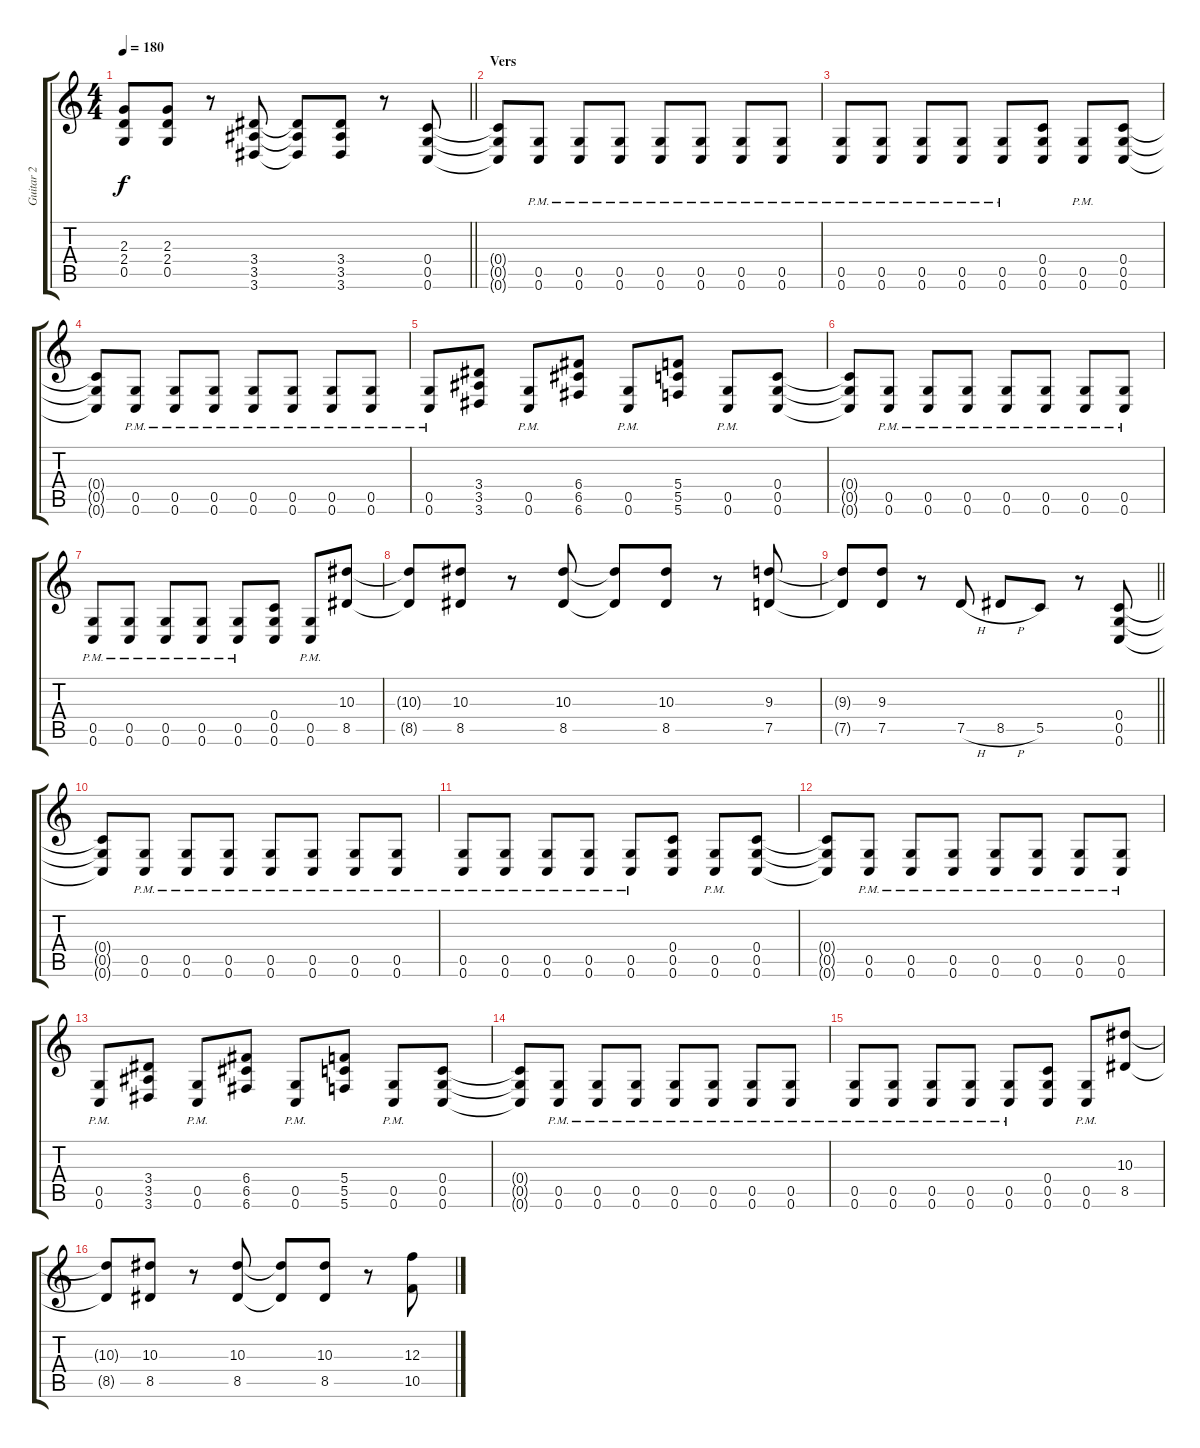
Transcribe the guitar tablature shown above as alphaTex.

\track ("Guitar 2" "Guitar 2") {instrument distortionguitar}
\staff {score tabs}
\tuning (D4 A3 F3 C3 G2 C2) {hide}
\ts (4 4)
\tempo 180
\clef g2
\barLineRight lightlight
\ks c
(2.3{t} 2.4{t} 0.5{t}).8{dy f} (2.3 2.4 0.5).8 r.8 (3.4 3.5 3.6).8 (3.4{t} 3.5{t} 3.6{t}).8 (3.4 3.5 3.6).8 r.8 (0.4 0.5 0.6).8 |
\section ("" "Vers")
(0.4{t} 0.5{t} 0.6{t}).8 (0.5{pm} 0.6{pm}).8 (0.5{pm} 0.6{pm}).8 (0.5{pm} 0.6{pm}).8 (0.5{pm} 0.6{pm}).8 (0.5{pm} 0.6{pm}).8 (0.5{pm} 0.6{pm}).8 (0.5{pm} 0.6{pm}).8 |
(0.5{pm} 0.6{pm}).8 (0.5{pm} 0.6{pm}).8 (0.5{pm} 0.6{pm}).8 (0.5{pm} 0.6{pm}).8 (0.5{pm} 0.6{pm}).8 (0.4 0.5 0.6).8 (0.5{pm} 0.6{pm}).8 (0.4 0.5 0.6).8 |
(0.4{t} 0.5{t} 0.6{t}).8 (0.5{pm} 0.6{pm}).8 (0.5{pm} 0.6{pm}).8 (0.5{pm} 0.6{pm}).8 (0.5{pm} 0.6{pm}).8 (0.5{pm} 0.6{pm}).8 (0.5{pm} 0.6{pm}).8 (0.5{pm} 0.6{pm}).8 |
(0.5{pm} 0.6{pm}).8 (3.4 3.5 3.6).8 (0.5{pm} 0.6{pm}).8 (6.4 6.5 6.6).8 (0.5{pm} 0.6{pm}).8 (5.4 5.5 5.6).8 (0.5{pm} 0.6{pm}).8 (0.4 0.5 0.6).8 |
(0.4{t} 0.5{t} 0.6{t}).8 (0.5{pm} 0.6{pm}).8 (0.5{pm} 0.6{pm}).8 (0.5{pm} 0.6{pm}).8 (0.5{pm} 0.6{pm}).8 (0.5{pm} 0.6{pm}).8 (0.5{pm} 0.6{pm}).8 (0.5{pm} 0.6{pm}).8 |
(0.5{pm} 0.6{pm}).8 (0.5{pm} 0.6{pm}).8 (0.5{pm} 0.6{pm}).8 (0.5{pm} 0.6{pm}).8 (0.5{pm} 0.6{pm}).8 (0.4 0.5 0.6).8 (0.5{pm} 0.6{pm}).8 (10.3 8.5).8 |
(10.3{t} 8.5{t}).8 (10.3 8.5).8 r.8 (10.3 8.5).8 (10.3{t} 8.5{t}).8 (10.3 8.5).8 r.8 (9.3 7.5).8 |
\barLineRight lightlight
(9.3{t} 7.5{t}).8 (9.3 7.5).8 r.8 7.5{h}.8 8.5{h}.8 5.5.8 r.8 (0.4 0.5 0.6).8 |
(0.4{t} 0.5{t} 0.6{t}).8 (0.5{pm} 0.6{pm}).8 (0.5{pm} 0.6{pm}).8 (0.5{pm} 0.6{pm}).8 (0.5{pm} 0.6{pm}).8 (0.5{pm} 0.6{pm}).8 (0.5{pm} 0.6{pm}).8 (0.5{pm} 0.6{pm}).8 |
(0.5{pm} 0.6{pm}).8 (0.5{pm} 0.6{pm}).8 (0.5{pm} 0.6{pm}).8 (0.5{pm} 0.6{pm}).8 (0.5{pm} 0.6{pm}).8 (0.4 0.5 0.6).8 (0.5{pm} 0.6{pm}).8 (0.4 0.5 0.6).8 |
(0.4{t} 0.5{t} 0.6{t}).8 (0.5{pm} 0.6{pm}).8 (0.5{pm} 0.6{pm}).8 (0.5{pm} 0.6{pm}).8 (0.5{pm} 0.6{pm}).8 (0.5{pm} 0.6{pm}).8 (0.5{pm} 0.6{pm}).8 (0.5{pm} 0.6{pm}).8 |
(0.5{pm} 0.6{pm}).8 (3.4 3.5 3.6).8 (0.5{pm} 0.6{pm}).8 (6.4 6.5 6.6).8 (0.5{pm} 0.6{pm}).8 (5.4 5.5 5.6).8 (0.5{pm} 0.6{pm}).8 (0.4 0.5 0.6).8 |
(0.4{t} 0.5{t} 0.6{t}).8 (0.5{pm} 0.6{pm}).8 (0.5{pm} 0.6{pm}).8 (0.5{pm} 0.6{pm}).8 (0.5{pm} 0.6{pm}).8 (0.5{pm} 0.6{pm}).8 (0.5{pm} 0.6{pm}).8 (0.5{pm} 0.6{pm}).8 |
(0.5{pm} 0.6{pm}).8 (0.5{pm} 0.6{pm}).8 (0.5{pm} 0.6{pm}).8 (0.5{pm} 0.6{pm}).8 (0.5{pm} 0.6{pm}).8 (0.4 0.5 0.6).8 (0.5{pm} 0.6{pm}).8 (10.3 8.5).8 |
(10.3{t} 8.5{t}).8 (10.3 8.5).8 r.8 (10.3 8.5).8 (10.3{t} 8.5{t}).8 (10.3 8.5).8 r.8 (12.3 10.5).8
